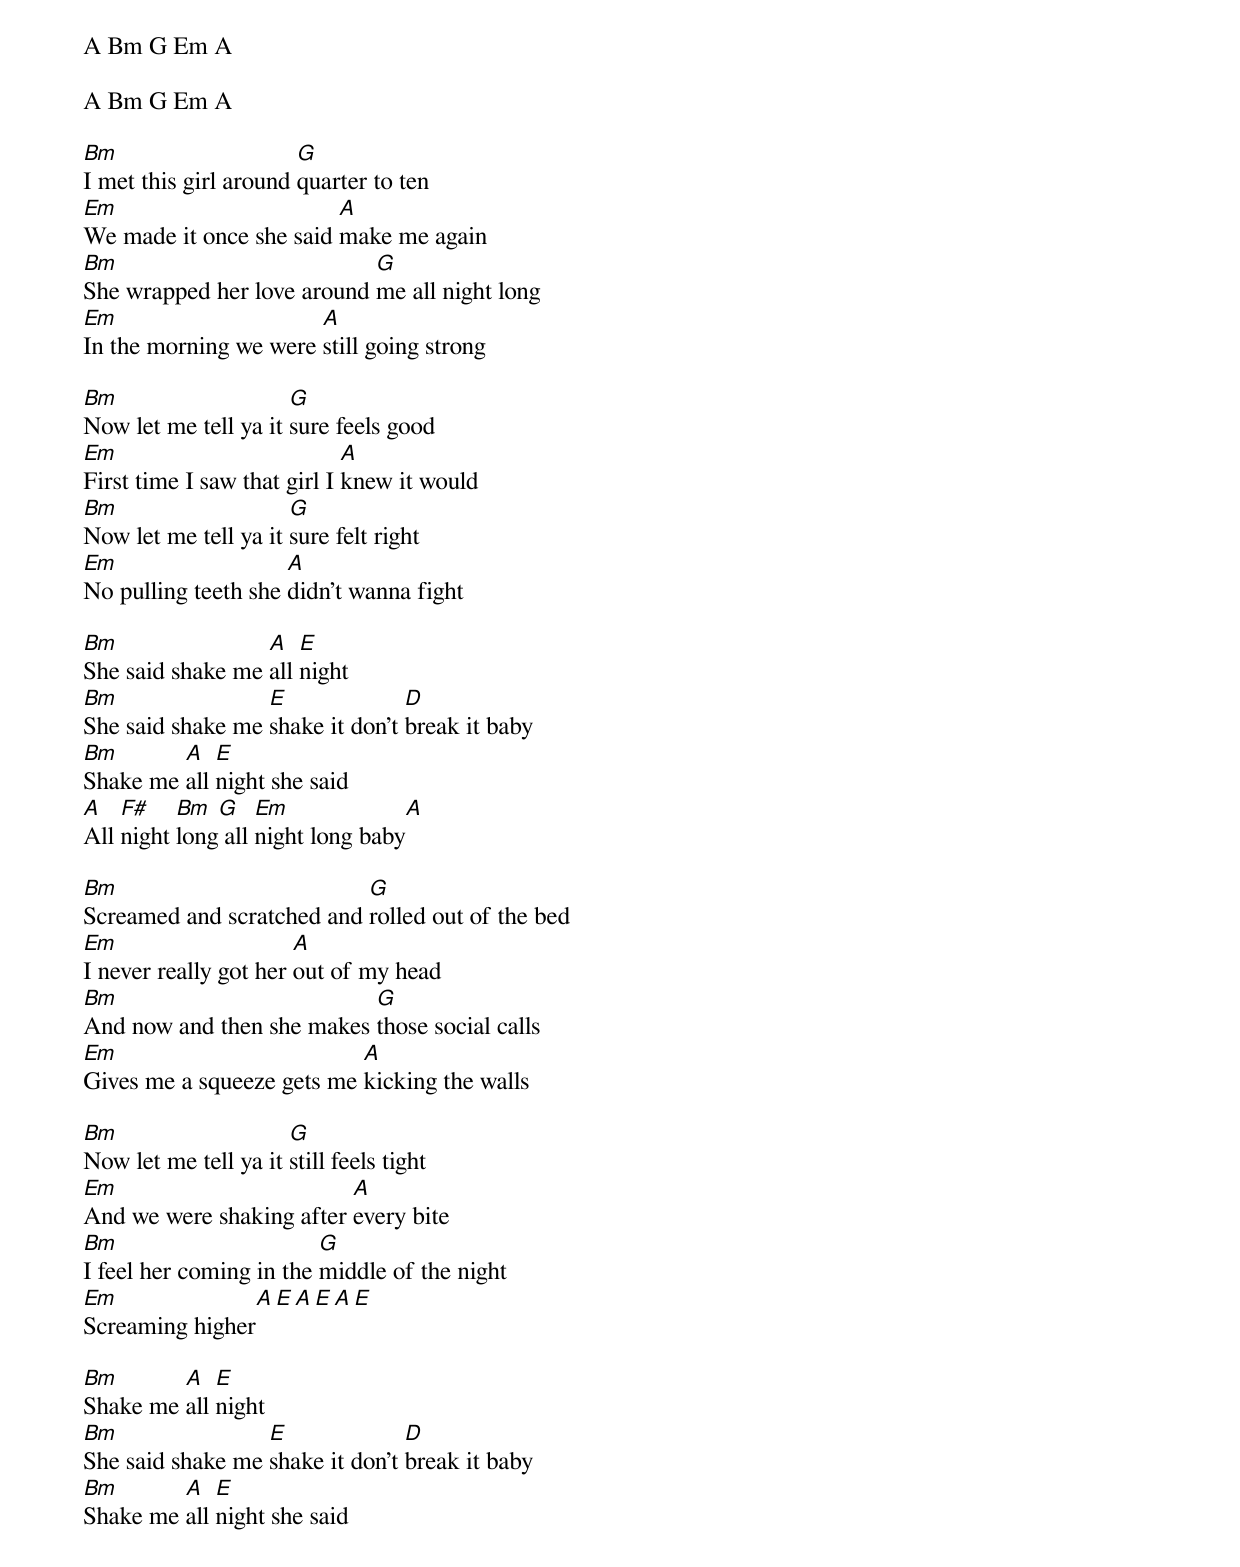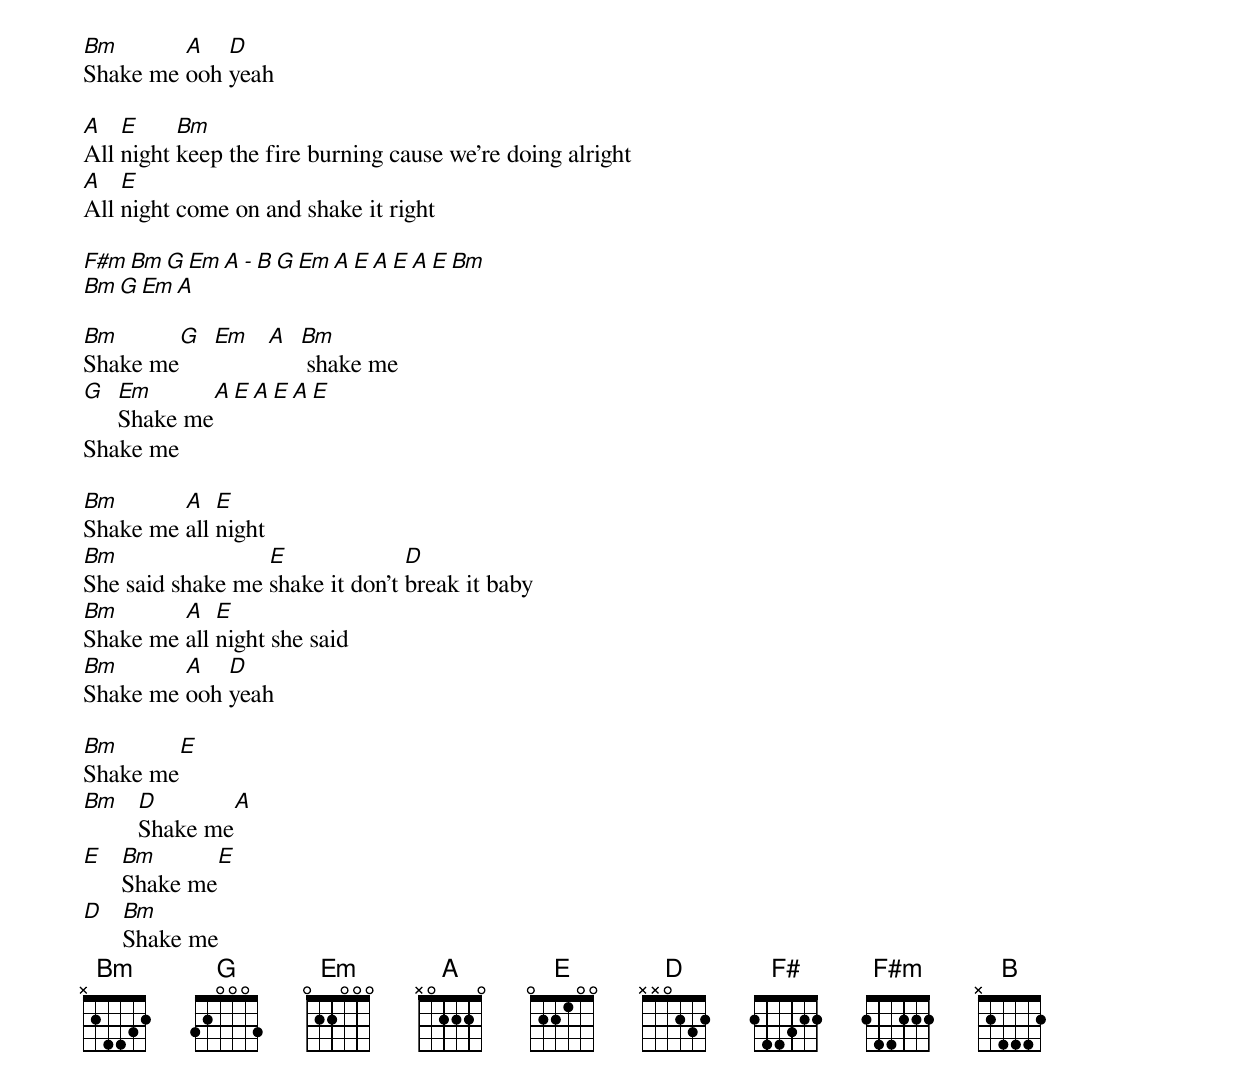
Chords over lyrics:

A Bm G Em A

A Bm G Em A

Bm                     G
I met this girl around quarter to ten
Em                       A
We made it once she said make me again
Bm                          G
She wrapped her love around me all night long
Em                     A
In the morning we were still going strong

Bm                    G
Now let me tell ya it sure feels good
Em                           A
First time I saw that girl I knew it would
Bm                    G
Now let me tell ya it sure felt right
Em                   A
No pulling teeth she didn't wanna fight

Bm                A   E
She said shake me all night
Bm                E              D
She said shake me shake it don't break it baby
Bm       A   E
Shake me all night she said
A   F#    Bm  G    Em             A
All night long all night long baby

Bm                         G
Screamed and scratched and rolled out of the bed
Em                     A
I never really got her out of my head
Bm                         G
And now and then she makes those social calls
Em                         A
Gives me a squeeze gets me kicking the walls

Bm                    G
Now let me tell ya it still feels tight
Em                        A
And we were shaking after every bite
Bm                       G
I feel her coming in the middle of the night
Em              A E A E A E
Screaming higher

Bm       A   E
Shake me all night
Bm                E              D
She said shake me shake it don't break it baby
Bm       A   E
Shake me all night she said
Bm       A   D
Shake me ooh yeah

A   E     Bm
All night keep the fire burning cause we're doing alright
A   E
All night come on and shake it right

F#m Bm G Em A - B G Em A E A E A E Bm
Bm G Em A

Bm      G Em A Bm
Shake me        shake me
G Em       A E A E A E
  Shake me
Shake me

Bm       A   E
Shake me all night
Bm                E              D
She said shake me shake it don't break it baby
Bm       A   E
Shake me all night she said
Bm       A   D
Shake me ooh yeah

Bm      E
Shake me
Bm D       A
   Shake me
E  Bm      E
   Shake me
D  Bm
   Shake me
